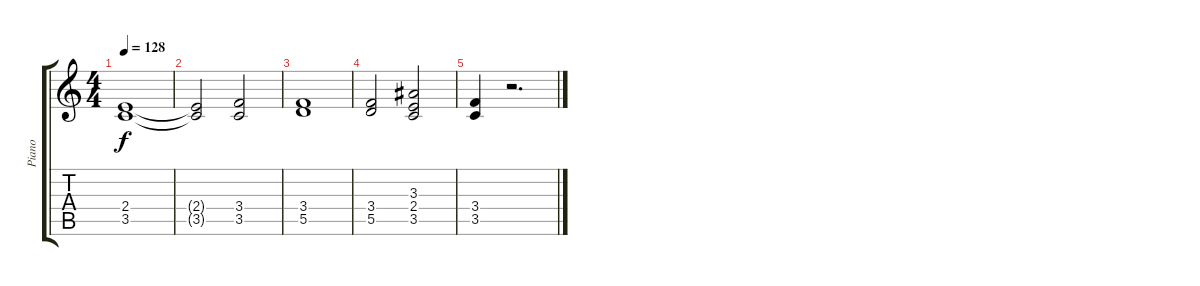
\track ("Piano " "Piano ") {instrument acousticgrandpiano}
\staff {score tabs}
\tuning (E5 B4 G4 D4 A3 E3) {hide}
\ts (4 4)
\tempo 128
\clef g2
\ks c
(2.4 3.5).1{dy f} |
(2.4{t} 3.5{t}).2 (3.4 3.5).2 |
(3.4 5.5).1 |
(3.4 5.5).2 (3.3 2.4 3.5).2 |
(3.4 3.5).4 r.2{d}
